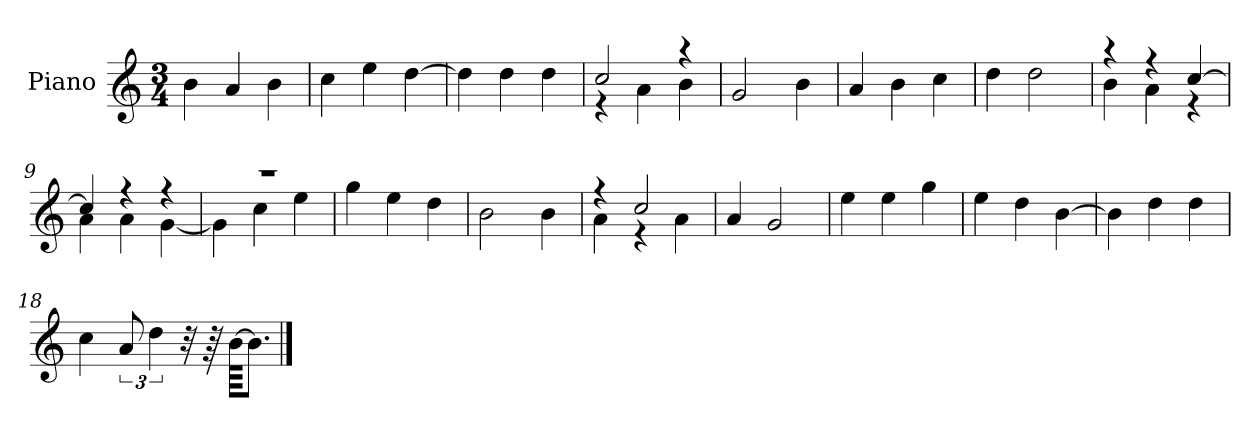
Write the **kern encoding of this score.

**kern
*part1
*staff1
*I"Piano
*I'P-no
*clefG2
*k[]
*M3/4
*MM174
=1
4b\
4a/
4b\
=2
4cc\
4ee\
[4dd\
=3
4dd\]
4dd\
4dd\
=4
*^
2cc/	4r
.	4a\
4r	4b\
*v	*v
=5
2g/
4b\
=6
4a/
4b\
4cc\
=7
4dd\
2dd\
=8
*^
4r	4b\
4r	4a\
[4cc/	4r
=9	=9
4cc/]	4a\
4r	4a\
4r	[4g\
=10	=10
2.r	4g\]
.	4cc\
.	4ee\
*v	*v
=11
4gg\
4ee\
4dd\
!!LO:LB:g=z
=12
2b\
4b\
=13
*^
4r	4a\
2cc/	4r
.	4a\
*v	*v
=14
4a/
2g/
=15
4ee\
4ee\
4gg\
=16
4ee\
4dd\
[4b\
=17
4b\]
4dd\
4dd\
=18
4cc\
12a/
6dd\
32r
64r
[64b\KKKL
8.b\J]
==
*-
